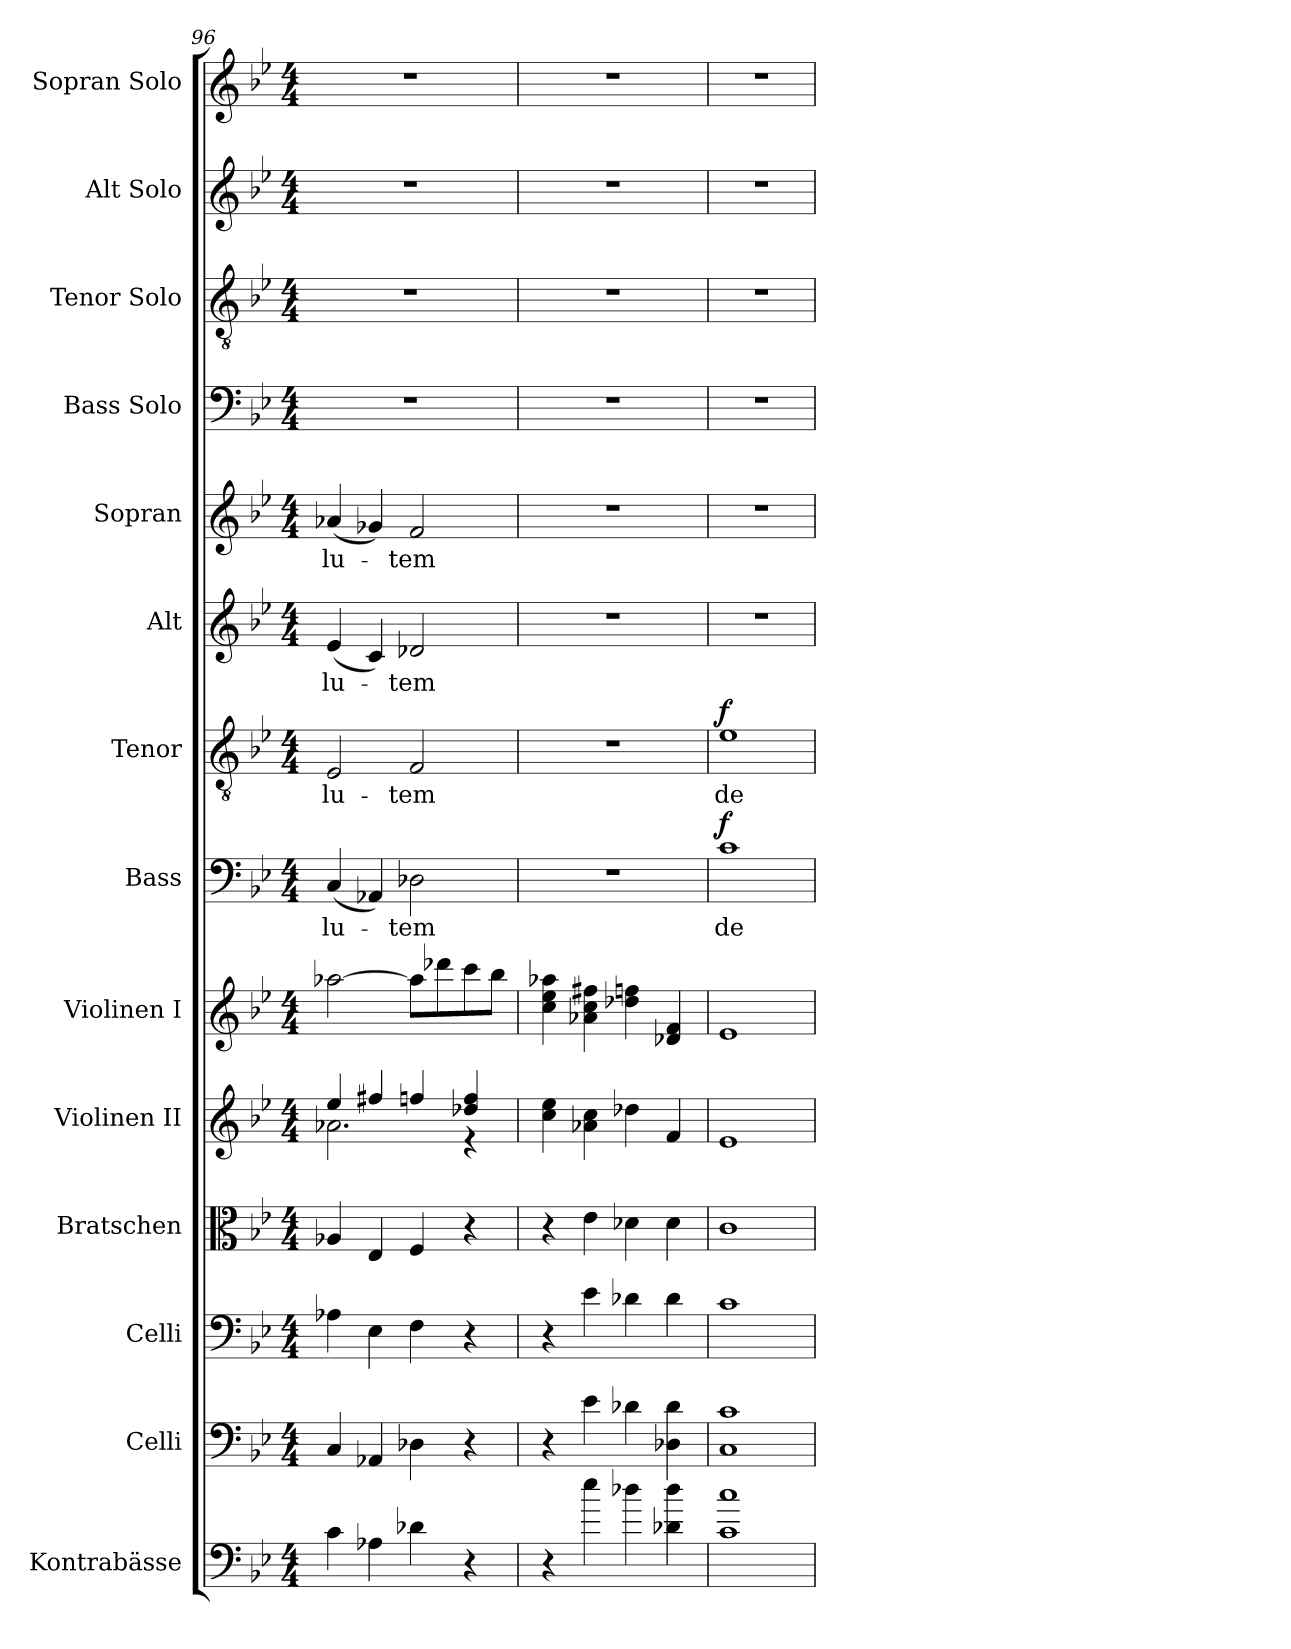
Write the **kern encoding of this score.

**kern	**kern	**kern	**kern	**kern	**kern	**kern	**text	**dynam	**kern	**text	**dynam	**kern	**text	**kern	**text	**kern	**kern	**kern	**kern
*part14	*part13	*part12	*part11	*part10	*part9	*part8	*part8	*part8	*part7	*part7	*part7	*part6	*part6	*part5	*part5	*part4	*part3	*part2	*part1
*staff14	*staff13	*staff12	*staff11	*staff10	*staff9	*staff8	*staff8	*staff8	*staff7	*staff7	*staff7	*staff6	*staff6	*staff5	*staff5	*staff4	*staff3	*staff2	*staff1
*I"Kontrabässe	*I"Celli	*I"Celli	*I"Bratschen	*I"Violinen II	*I"Violinen I	*I"Bass	*	*	*I"Tenor	*	*	*I"Alt	*	*I"Sopran	*	*I"Bass Solo	*I"Tenor Solo	*I"Alt Solo	*I"Sopran Solo
*	*I'Cl.	*	*	*	*I'Vl.	*I'B.	*	*	*I'T.	*	*	*I'A.	*	*I'S.	*	*I'B.S.	*I'T.S.	*I'A.S.	*I'S.S.
*clefF4	*clefF4	*clefF4	*clefC3	*clefG2	*clefG2	*clefF4	*	*	*clefGv2	*	*	*clefG2	*	*clefG2	*	*clefF4	*clefGv2	*clefG2	*clefG2
*ITrd7c12	*	*	*	*	*	*	*	*	*	*	*	*	*	*	*	*	*	*	*
*k[b-e-]	*k[b-e-]	*k[b-e-]	*k[b-e-]	*k[b-e-]	*k[b-e-]	*k[b-e-]	*	*	*k[b-e-]	*	*	*k[b-e-]	*	*k[b-e-]	*	*k[b-e-]	*k[b-e-]	*k[b-e-]	*k[b-e-]
*B-:	*B-:	*B-:	*B-:	*B-:	*B-:	*B-:	*	*	*B-:	*	*	*B-:	*	*B-:	*	*B-:	*B-:	*B-:	*B-:
*M4/4	*M4/4	*M4/4	*M4/4	*M4/4	*M4/4	*M4/4	*	*	*M4/4	*	*	*M4/4	*	*M4/4	*	*M4/4	*M4/4	*M4/4	*M4/4
=96	=96	=96	=96	=96	=96	=96	=96	=96	=96	=96	=96	=96	=96	=96	=96	=96	=96	=96	=96
*	*	*	*	*^	*	*	*	*	*	*	*	*	*	*	*	*	*	*	*
!	!	!	!	!	!	!	!	!LO:LY:b	!	!	!LO:LY:b	!	!	!LO:LY:b	!	!LO:LY:b	!	!	!	!
4C\	4C/	4A-X\	4A-X/	4ee-/	2.a-X\	[2aa-X\	(<4C/	-lu-	.	2E-/	-lu-	.	(<4e-/	-lu-	(<4a-X/	-lu-	1r	1r	1r	1r
4AA-X\	4AA-X/	4E-\	4E-/	4ff#X/	.	.	4AA-X/)	.	.	.	.	.	4c/)	.	4g-X/)	.	.	.	.	.
!	!	!	!	!	!	!	!	!LO:LY:b	!	!	!LO:LY:b	!	!	!LO:LY:b	!	!LO:LY:b	!	!	!	!
4D-X\	4D-X\	4F\	4F/	4ffn/	.	8aa-\L]	2D-X\	tem	.	2F/	tem	.	2d-X/	tem	2f/	tem	.	.	.	.
.	.	.	.	.	.	8ddd-X\	.	.	.	.	.	.	.	.	.	.	.	.	.	.
4r	4r	4r	4r	4dd-X/ 4ff/	4r	8ccc\	.	.	.	.	.	.	.	.	.	.	.	.	.	.
.	.	.	.	.	.	8bb-\J	.	.	.	.	.	.	.	.	.	.	.	.	.	.
*	*	*	*	*v	*v	*	*	*	*	*	*	*	*	*	*	*	*	*	*	*
!!LO:PB:g=z
=97	=97	=97	=97	=97	=97	=97	=97	=97	=97	=97	=97	=97	=97	=97	=97	=97	=97	=97	=97
*	*	*	*	*	*	*	*	*	*	*	*	*	*	*	*	*	*	*	*MM144
4r	4r	4r	4r	4cc\ 4ee-\	4cc\ 4ee-\ 4aa-X\	1r	.	.	1r	.	.	1r	.	1r	.	1r	1r	1r	1r
4e-\	4e-\	4e-\	4e-\	4a-X\ 4cc\	4a-X\ 4cc\ 4ff#X\	.	.	.	.	.	.	.	.	.	.	.	.	.	.
4d-X\	4d-X\	4d-X\	4d-X\	4dd-X\	4dd-X\ 4ffn\	.	.	.	.	.	.	.	.	.	.	.	.	.	.
4D-X\ 4d-\	4D-X\ 4d-\	4d-\	4d-\	4f/	4d-X/ 4f/	.	.	.	.	.	.	.	.	.	.	.	.	.	.
=98	=98	=98	=98	=98	=98	=98	=98	=98	=98	=98	=98	=98	=98	=98	=98	=98	=98	=98	=98
!	!	!	!	!	!	!	!LO:LY:b	!LO:DY:a	!	!LO:LY:b	!LO:DY:a	!	!	!	!	!	!	!	!
1C 1c	1C 1c	1c	1c	1e-	1e-	1c	de-	f	1e-	-de-	f	1r	.	1r	.	1r	1r	1r	1r
=	=	=	=	=	=	=	=	=	=	=	=	=	=	=	=	=	=	=	=
*-	*-	*-	*-	*-	*-	*-	*-	*-	*-	*-	*-	*-	*-	*-	*-	*-	*-	*-	*-
